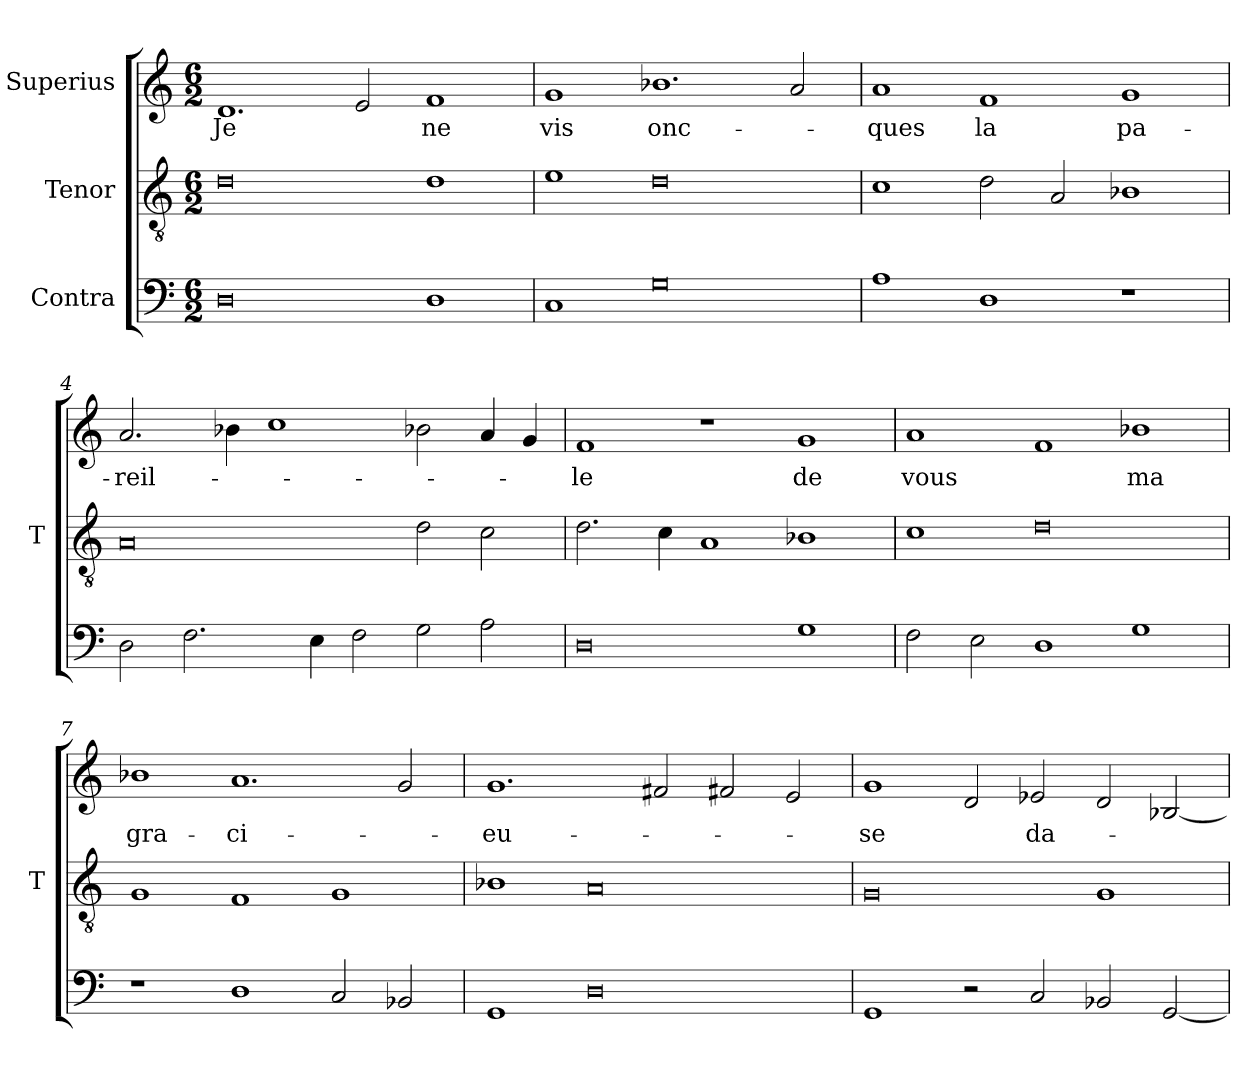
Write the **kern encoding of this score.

**kern	**kern	**kern	**text
*part3	*part2	*part1	*part1
*staff3	*staff2	*staff1	*staff1
*I"Contra	*I"Tenor	*I"Superius	*
*	*I'T	*	*
*clefF4	*clefGv2	*clefG2	*
*M6/2	*M6/2	*M6/2	*
=1	=1	=1	=1
0D	0d	1.d	-Je
.	.	2e	.
1D	1d	1f	-ne
=2	=2	=2	=2
1C	1e	1g	-vis
0G	0d	1.b-X	onc-
.	.	2a	.
=3	=3	=3	=3
1A	1c	1a	-ques
1D	2d	1f	-la
.	2A	.	.
1r	1B-X	1g	pa-
=4	=4	=4	=4
2D	0A	2.a	-reil-
2.F	.	.	.
.	.	4b-X	.
.	.	1cc	.
4E	.	.	.
2F	.	.	.
2G	2d	2b-X	.
2A	2c	4a	.
.	.	4g	.
=5	=5	=5	=5
0D	2.d	1f	-le
.	4c	.	.
.	1A	1r	.
1G	1B-X	1g	-de
=6	=6	=6	=6
2F	1c	1a	-vous
2E	.	.	.
1D	0d	1f	.
1G	.	1b-X	-ma
=7	=7	=7	=7
1r	1G	1b-X	gra-
1D	1F	1.a	-ci-
2C	1G	.	.
2BB-X	.	2g	.
=8	=8	=8	=8
1GG	1B-X	1.g	-eu-
0D	0A	.	.
.	.	2f#X	.
.	.	2f#X	.
.	.	2e	.
=9	=9	=9	=9
1GG	0G	1g	-se
2r	.	2d	.
2C	.	2e-X	da-
2BB-X	1G	2d	.
[2GG	.	[2B-X	.
=	=	=	=
*-	*-	*-	*-
